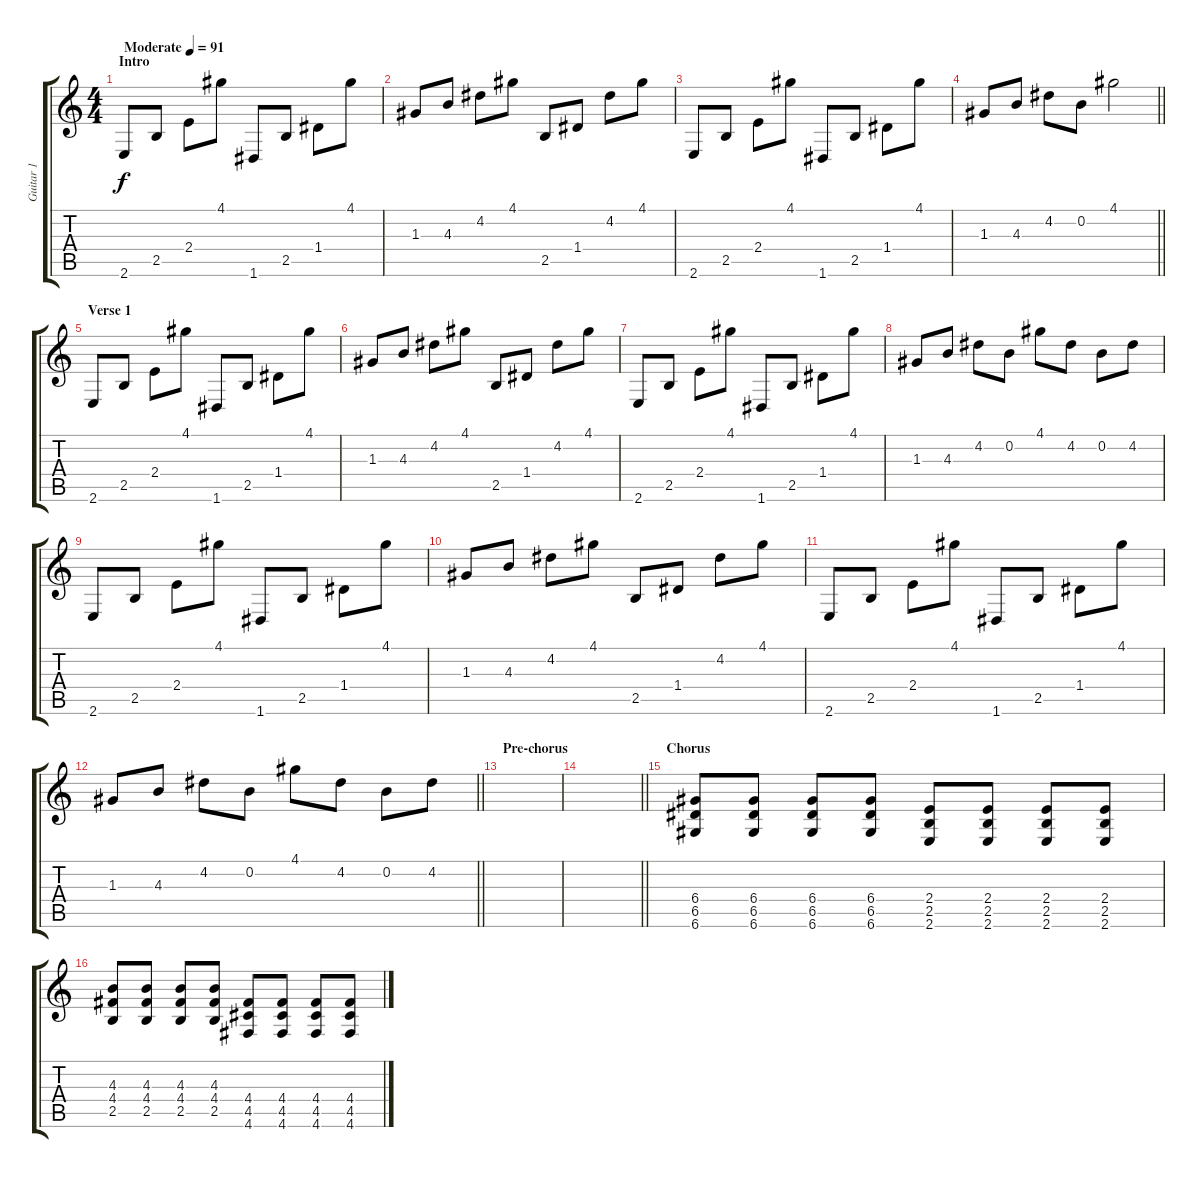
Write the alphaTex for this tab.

\track ("Guitar 1" "Guitar 1") {instrument electricguitarclean}
\staff {score tabs}
\tuning (E4 B3 G3 D3 A2 D2) {hide}
\ts (4 4)
\section ("" "Intro")
\tempo (91 "Moderate")
\clef g2
\ks c
2.6.8{dy f instrument electricguitarclean} 2.5.8 2.4.8 4.1.8 1.6.8 2.5.8 1.4.8 4.1.8 |
1.3.8 4.3.8 4.2.8 4.1.8 2.5.8 1.4.8 4.2.8 4.1.8 |
2.6.8 2.5.8 2.4.8 4.1.8 1.6.8 2.5.8 1.4.8 4.1.8 |
\barLineRight lightlight
1.3.8 4.3.8 4.2.8 0.2.8 4.1.2 |
\section ("" "Verse 1")
2.6.8 2.5.8 2.4.8 4.1.8 1.6.8 2.5.8 1.4.8 4.1.8 |
1.3.8 4.3.8 4.2.8 4.1.8 2.5.8 1.4.8 4.2.8 4.1.8 |
2.6.8 2.5.8 2.4.8 4.1.8 1.6.8 2.5.8 1.4.8 4.1.8 |
1.3.8 4.3.8 4.2.8 0.2.8 4.1.8 4.2.8 0.2.8 4.2.8 |
2.6.8 2.5.8 2.4.8 4.1.8 1.6.8 2.5.8 1.4.8 4.1.8 |
1.3.8 4.3.8 4.2.8 4.1.8 2.5.8 1.4.8 4.2.8 4.1.8 |
2.6.8 2.5.8 2.4.8 4.1.8 1.6.8 2.5.8 1.4.8 4.1.8 |
\barLineRight lightlight
1.3.8 4.3.8 4.2.8 0.2.8 4.1.8 4.2.8 0.2.8 4.2.8 |
\section ("" "Pre-chorus")
|
\barLineRight lightlight
|
\section ("" "Chorus")
(6.4 6.5 6.6).8 (6.4 6.5 6.6).8 (6.4 6.5 6.6).8 (6.4 6.5 6.6).8 (2.4 2.5 2.6).8 (2.4 2.5 2.6).8 (2.4 2.5 2.6).8 (2.4 2.5 2.6).8 |
(4.3 4.4 2.5).8 (4.3 4.4 2.5).8 (4.3 4.4 2.5).8 (4.3 4.4 2.5).8 (4.4 4.5 4.6).8 (4.4 4.5 4.6).8 (4.4 4.5 4.6).8 (4.4 4.5 4.6).8
